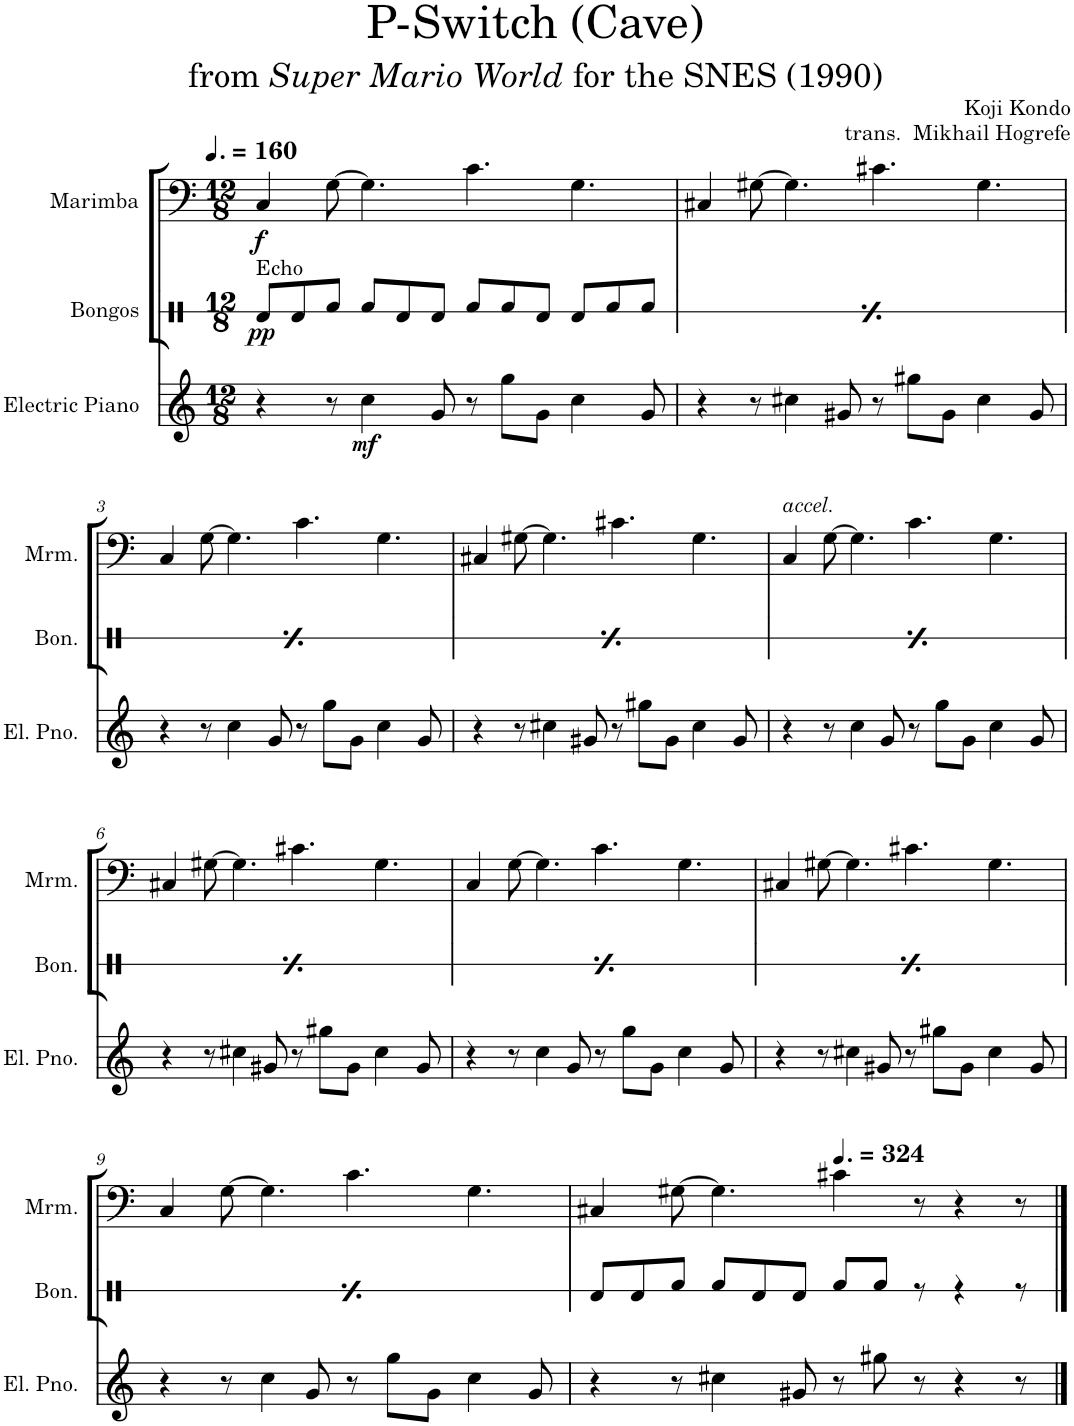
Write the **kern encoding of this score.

**kern	**dynam	**kern	**dynam	**kern	**dynam
*part3	*part3	*part2	*part2	*part1	*part1
*staff3	*staff3	*staff2	*staff2	*staff1	*staff1
*I"Electric Piano	*	*I"Bongos	*	*I"Marimba	*
*I'El. Pno.	*	*I'Bon.	*	*I'Mrm.	*
*	*	*stria1	*	*	*
*clefG2	*	*clefX	*	*clefF4	*
*k[]	*	*k[]	*	*k[]	*
*M12/8	*	*M12/8	*	*M12/8	*
*MM240	*	*MM240	*	*MM240	*
=1	=1	=1	=1	=1	=1
!	!	!LO:TX:a:t=Echo	!	!	!
!	!	!	!LO:DY:b	!	!LO:DY:b
4r	.	8Rd/L	pp	4C/	f
.	.	8Rd/	.	.	.
8r	.	8Rf/J	.	[8G\	.
!	!LO:DY:b	!	!	!	!
4cc\	mf	8Rf/L	.	4.G\]	.
.	.	8Rd/	.	.	.
8g/	.	8Rd/J	.	.	.
8r	.	8Rf/L	.	4.c\	.
8gg\L	.	8Rf/	.	.	.
8g\J	.	8Rd/J	.	.	.
4cc\	.	8Rd/L	.	4.G\	.
.	.	8Rf/	.	.	.
8g/	.	8Rf/J	.	.	.
=2	=2	=2	=2	=2	=2
!	!	!LO:TX:a:t=Echo	!	!	!
!	!	!	!LO:DY:b	!	!
4r	.	8Rd/L	pp	4C#X/	.
.	.	8Rd/	.	.	.
8r	.	8Rf/J	.	[8G#X\	.
4cc#X\	.	8Rf/L	.	4.G#\]	.
.	.	8Rd/	.	.	.
8g#X/	.	8Rd/J	.	.	.
8r	.	8Rf/L	.	4.c#X\	.
8gg#X\L	.	8Rf/	.	.	.
8g#\J	.	8Rd/J	.	.	.
4cc#\	.	8Rd/L	.	4.G#\	.
.	.	8Rf/	.	.	.
8g#/	.	8Rf/J	.	.	.
!!LO:LB:g=z
=3	=3	=3	=3	=3	=3
!	!	!LO:TX:a:t=Echo	!	!	!
!	!	!	!LO:DY:b	!	!
4r	.	8Rd/L	pp	4C/	.
.	.	8Rd/	.	.	.
8r	.	8Rf/J	.	[8G\	.
4cc\	.	8Rf/L	.	4.G\]	.
.	.	8Rd/	.	.	.
8g/	.	8Rd/J	.	.	.
8r	.	8Rf/L	.	4.c\	.
8gg\L	.	8Rf/	.	.	.
8g\J	.	8Rd/J	.	.	.
4cc\	.	8Rd/L	.	4.G\	.
.	.	8Rf/	.	.	.
8g/	.	8Rf/J	.	.	.
=4	=4	=4	=4	=4	=4
!	!	!LO:TX:a:t=Echo	!	!	!
!	!	!	!LO:DY:b	!	!
4r	.	8Rd/L	pp	4C#X/	.
.	.	8Rd/	.	.	.
8r	.	8Rf/J	.	[8G#X\	.
4cc#X\	.	8Rf/L	.	4.G#\]	.
.	.	8Rd/	.	.	.
8g#X/	.	8Rd/J	.	.	.
8r	.	8Rf/L	.	4.c#X\	.
8gg#X\L	.	8Rf/	.	.	.
8g#\J	.	8Rd/J	.	.	.
4cc#\	.	8Rd/L	.	4.G#\	.
.	.	8Rf/	.	.	.
8g#/	.	8Rf/J	.	.	.
=5	=5	=5	=5	=5	=5
!	!	!	!	!LO:TX:a:i:t=accel.	!
!	!	!LO:TX:a:t=Echo	!	!	!
!	!	!	!LO:DY:b	!	!
4r	.	8Rd/L	pp	4C/	.
.	.	8Rd/	.	.	.
8r	.	8Rf/J	.	[8G\	.
4cc\	.	8Rf/L	.	4.G\]	.
.	.	8Rd/	.	.	.
8g/	.	8Rd/J	.	.	.
8r	.	8Rf/L	.	4.c\	.
8gg\L	.	8Rf/	.	.	.
8g\J	.	8Rd/J	.	.	.
4cc\	.	8Rd/L	.	4.G\	.
.	.	8Rf/	.	.	.
8g/	.	8Rf/J	.	.	.
!!LO:LB:g=z
=6	=6	=6	=6	=6	=6
!	!	!LO:TX:a:t=Echo	!	!	!
!	!	!	!LO:DY:b	!	!
4r	.	8Rd/L	pp	4C#X/	.
.	.	8Rd/	.	.	.
8r	.	8Rf/J	.	[8G#X\	.
4cc#X\	.	8Rf/L	.	4.G#\]	.
.	.	8Rd/	.	.	.
8g#X/	.	8Rd/J	.	.	.
8r	.	8Rf/L	.	4.c#X\	.
8gg#X\L	.	8Rf/	.	.	.
8g#\J	.	8Rd/J	.	.	.
4cc#\	.	8Rd/L	.	4.G#\	.
.	.	8Rf/	.	.	.
8g#/	.	8Rf/J	.	.	.
=7	=7	=7	=7	=7	=7
!	!	!LO:TX:a:t=Echo	!	!	!
!	!	!	!LO:DY:b	!	!
4r	.	8Rd/L	pp	4C/	.
.	.	8Rd/	.	.	.
8r	.	8Rf/J	.	[8G\	.
4cc\	.	8Rf/L	.	4.G\]	.
.	.	8Rd/	.	.	.
8g/	.	8Rd/J	.	.	.
8r	.	8Rf/L	.	4.c\	.
8gg\L	.	8Rf/	.	.	.
8g\J	.	8Rd/J	.	.	.
4cc\	.	8Rd/L	.	4.G\	.
.	.	8Rf/	.	.	.
8g/	.	8Rf/J	.	.	.
=8	=8	=8	=8	=8	=8
!	!	!LO:TX:a:t=Echo	!	!	!
!	!	!	!LO:DY:b	!	!
4r	.	8Rd/L	pp	4C#X/	.
.	.	8Rd/	.	.	.
8r	.	8Rf/J	.	[8G#X\	.
4cc#X\	.	8Rf/L	.	4.G#\]	.
.	.	8Rd/	.	.	.
8g#X/	.	8Rd/J	.	.	.
8r	.	8Rf/L	.	4.c#X\	.
8gg#X\L	.	8Rf/	.	.	.
8g#\J	.	8Rd/J	.	.	.
4cc#\	.	8Rd/L	.	4.G#\	.
.	.	8Rf/	.	.	.
8g#/	.	8Rf/J	.	.	.
!!LO:LB:g=z
=9	=9	=9	=9	=9	=9
!	!	!LO:TX:a:t=Echo	!	!	!
!	!	!	!LO:DY:b	!	!
4r	.	8Rd/L	pp	4C/	.
.	.	8Rd/	.	.	.
8r	.	8Rf/J	.	[8G\	.
4cc\	.	8Rf/L	.	4.G\]	.
.	.	8Rd/	.	.	.
8g/	.	8Rd/J	.	.	.
8r	.	8Rf/L	.	4.c\	.
8gg\L	.	8Rf/	.	.	.
8g\J	.	8Rd/J	.	.	.
4cc\	.	8Rd/L	.	4.G\	.
.	.	8Rf/	.	.	.
8g/	.	8Rf/J	.	.	.
=10	=10	=10	=10	=10	=10
4r	.	8Rd/L	.	4C#X/	.
.	.	8Rd/	.	.	.
8r	.	8Rf/J	.	[8G#X\	.
4cc#X\	.	8Rf/L	.	4.G#\]	.
.	.	8Rd/	.	.	.
8g#X/	.	8Rd/J	.	.	.
*	*	*	*	*MM486	*
8r	.	8Rf/L	.	4c#X\	.
8gg#X\	.	8Rf/J	.	.	.
8r	.	8r	.	8r	.
4r	.	4r	.	4r	.
8r	.	8r	.	8r	.
==	==	==	==	==	==
*-	*-	*-	*-	*-	*-
